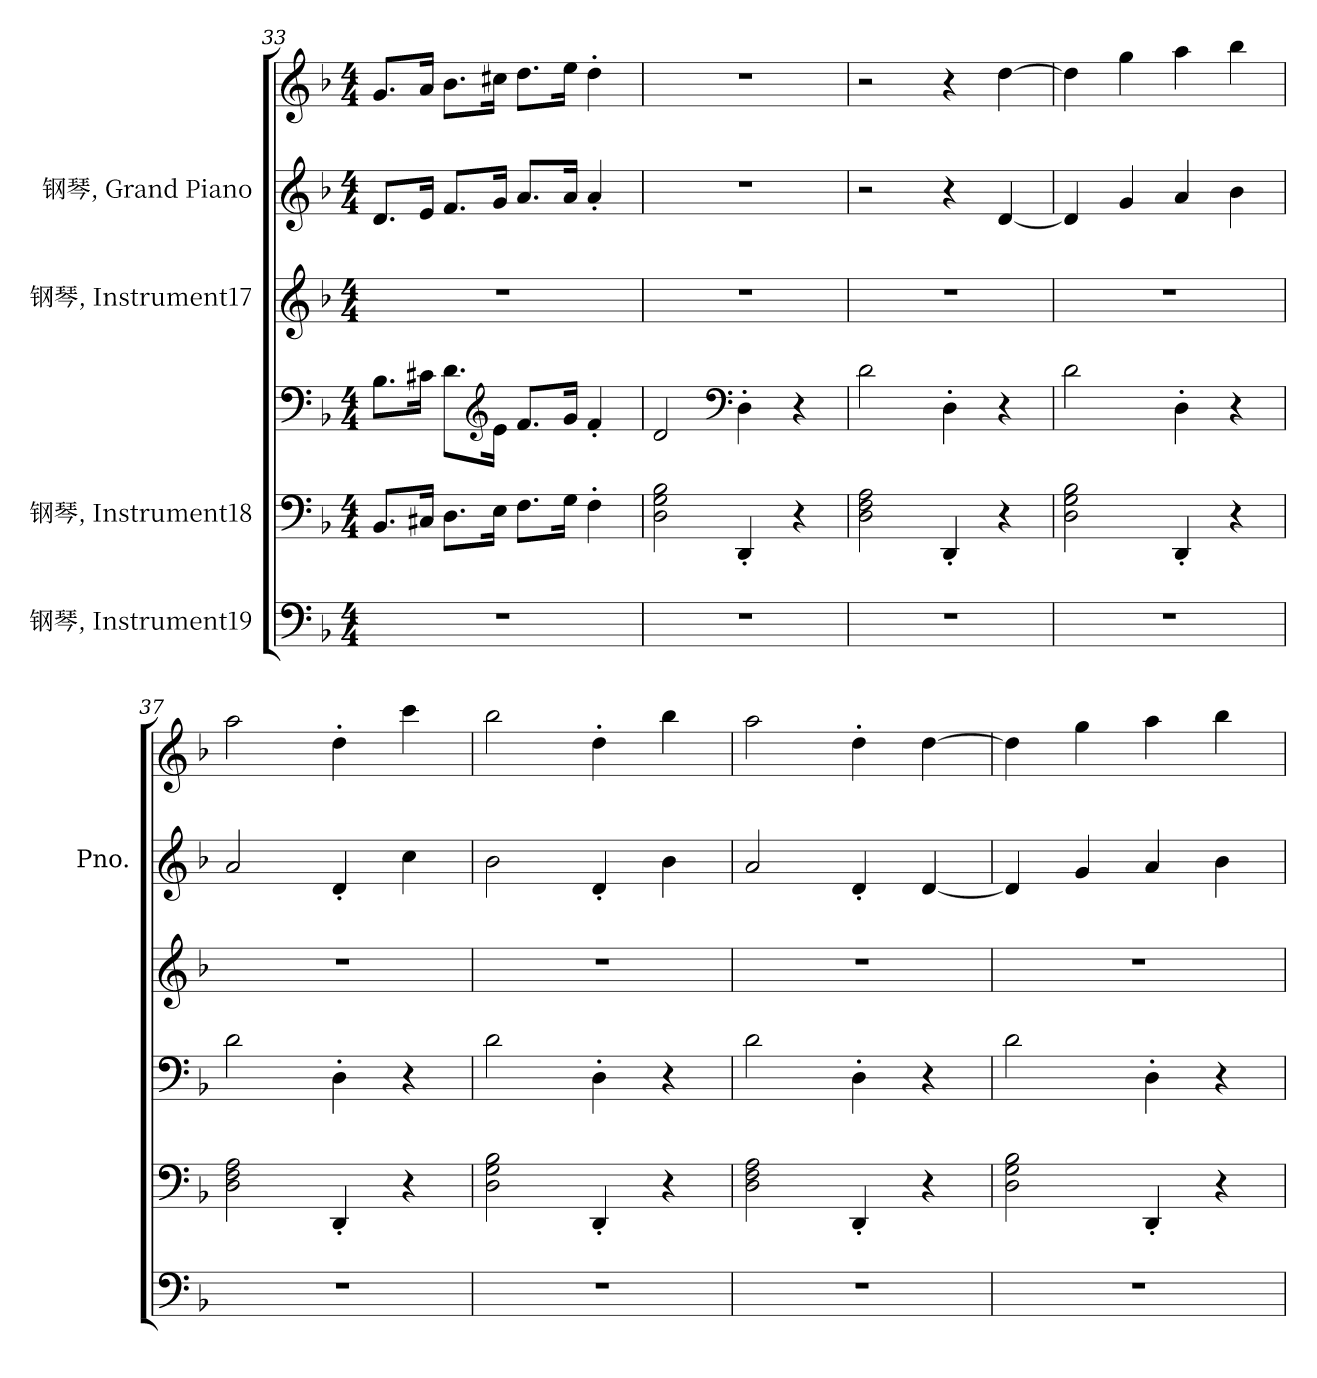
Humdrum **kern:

**kern	**kern	**kern	**kern	**kern	**kern
*part4	*part3	*part3	*part2	*part1	*part1
*staff6	*staff5	*staff4	*staff3	*staff2	*staff1
*I"钢琴, Instrument19	*I"钢琴, Instrument18	*	*I"钢琴, Instrument17	*I"钢琴, Grand Piano	*
*	*	*	*	*I'Pno.	*
*clefF4	*clefF4	*clefF4	*clefG2	*clefG2	*clefG2
*k[b-]	*k[b-]	*k[b-]	*k[b-]	*k[b-]	*k[b-]
*M4/4	*M4/4	*M4/4	*M4/4	*M4/4	*M4/4
=33	=33	=33	=33	=33	=33
1r	8.BB-/L	8.B-\L	1r	8.d/L	8.g/L
.	16C#X/Jk	16c#X\Jk	.	16e/Jk	16a/Jk
.	8.D\L	8.d\L	.	8.f/L	8.b-\L
*	*	*clefG2	*	*	*
.	16E\Jk	16e\Jk	.	16g/Jk	16cc#X\Jk
.	8.F\L	8.f/L	.	8.a/L	8.dd\L
.	16G\Jk	16g/Jk	.	16a/Jk	16ee\Jk
.	4F'\	4f'/	.	4a'/	4dd'\
=34	=34	=34	=34	=34	=34
1r	2D\ 2G\ 2B-\	2d/	1r	1r	1r
*	*	*clefF4	*	*	*
.	4DD'/	4D'\	.	.	.
.	4r	4r	.	.	.
!!LO:LB:g=z
=35	=35	=35	=35	=35	=35
1r	2D\ 2F\ 2A\	2d\	1r	2r	2r
.	4DD'/	4D'\	.	4r	4r
.	4r	4r	.	[4d/	[4dd\
=36	=36	=36	=36	=36	=36
1r	2D\ 2G\ 2B-\	2d\	1r	4d/]	4dd\]
.	.	.	.	4g/	4gg\
.	4DD'/	4D'\	.	4a/	4aa\
.	4r	4r	.	4b-\	4bb-\
=37	=37	=37	=37	=37	=37
1r	2D\ 2F\ 2A\	2d\	1r	2a/	2aa\
.	4DD'/	4D'\	.	4d'/	4dd'\
.	4r	4r	.	4cc\	4ccc\
=38	=38	=38	=38	=38	=38
1r	2D\ 2G\ 2B-\	2d\	1r	2b-\	2bb-\
.	4DD'/	4D'\	.	4d'/	4dd'\
.	4r	4r	.	4b-\	4bb-\
=39	=39	=39	=39	=39	=39
1r	2D\ 2F\ 2A\	2d\	1r	2a/	2aa\
.	4DD'/	4D'\	.	4d'/	4dd'\
.	4r	4r	.	[4d/	[4dd\
=40	=40	=40	=40	=40	=40
1r	2D\ 2G\ 2B-\	2d\	1r	4d/]	4dd\]
.	.	.	.	4g/	4gg\
.	4DD'/	4D'\	.	4a/	4aa\
.	4r	4r	.	4b-\	4bb-\
=	=	=	=	=	=
*-	*-	*-	*-	*-	*-
